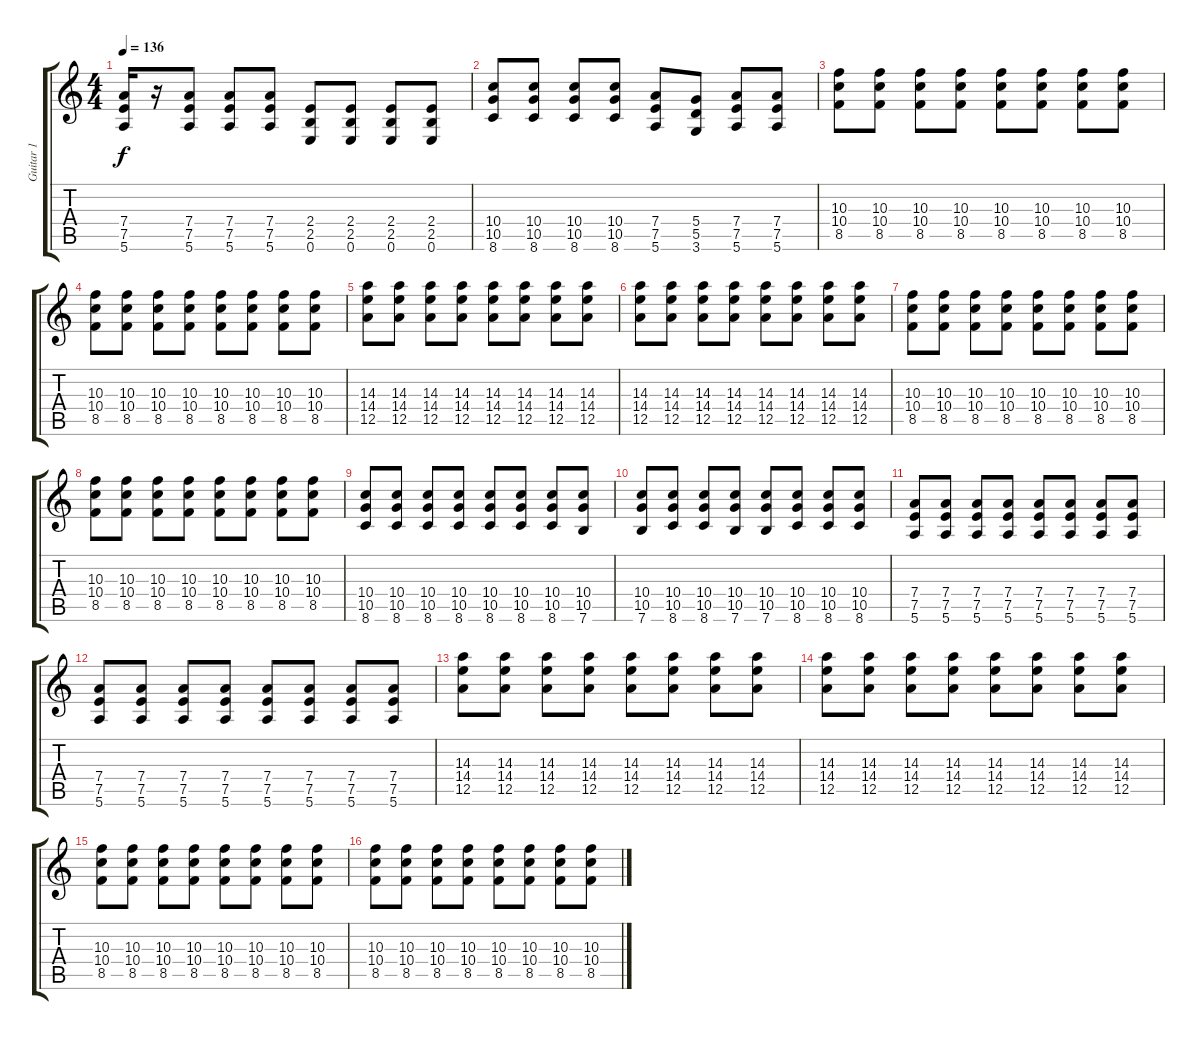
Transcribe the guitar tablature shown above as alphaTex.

\track ("Guitar 1" "Guitar 1") {instrument distortionguitar}
\staff {score tabs}
\tuning (E4 B3 G3 D3 A2 E2) {hide}
\ts (4 4)
\tempo 136
\clef g2
\ks c
(7.4{t} 7.5{t} 5.6{t}).16{dy f} r.16 (7.4 7.5 5.6).8 (7.4 7.5 5.6).8 (7.4 7.5 5.6).8 (2.4 2.5 0.6).8 (2.4 2.5 0.6).8 (2.4 2.5 0.6).8 (2.4 2.5 0.6).8 |
(10.4 10.5 8.6).8 (10.4 10.5 8.6).8 (10.4 10.5 8.6).8 (10.4 10.5 8.6).8 (7.4 7.5 5.6).8 (5.4 5.5 3.6).8 (7.4 7.5 5.6).8 (7.4 7.5 5.6).8 |
(10.3 10.4 8.5).8 (10.3 10.4 8.5).8 (10.3 10.4 8.5).8 (10.3 10.4 8.5).8 (10.3 10.4 8.5).8 (10.3 10.4 8.5).8 (10.3 10.4 8.5).8 (10.3 10.4 8.5).8 |
(10.3 10.4 8.5).8 (10.3 10.4 8.5).8 (10.3 10.4 8.5).8 (10.3 10.4 8.5).8 (10.3 10.4 8.5).8 (10.3 10.4 8.5).8 (10.3 10.4 8.5).8 (10.3 10.4 8.5).8 |
(14.3 14.4 12.5).8 (14.3 14.4 12.5).8 (14.3 14.4 12.5).8 (14.3 14.4 12.5).8 (14.3 14.4 12.5).8 (14.3 14.4 12.5).8 (14.3 14.4 12.5).8 (14.3 14.4 12.5).8 |
(14.3 14.4 12.5).8 (14.3 14.4 12.5).8 (14.3 14.4 12.5).8 (14.3 14.4 12.5).8 (14.3 14.4 12.5).8 (14.3 14.4 12.5).8 (14.3 14.4 12.5).8 (14.3 14.4 12.5).8 |
(10.3 10.4 8.5).8 (10.3 10.4 8.5).8 (10.3 10.4 8.5).8 (10.3 10.4 8.5).8 (10.3 10.4 8.5).8 (10.3 10.4 8.5).8 (10.3 10.4 8.5).8 (10.3 10.4 8.5).8 |
(10.3 10.4 8.5).8 (10.3 10.4 8.5).8 (10.3 10.4 8.5).8 (10.3 10.4 8.5).8 (10.3 10.4 8.5).8 (10.3 10.4 8.5).8 (10.3 10.4 8.5).8 (10.3 10.4 8.5).8 |
(10.4 10.5 8.6).8 (10.4 10.5 8.6).8 (10.4 10.5 8.6).8 (10.4 10.5 8.6).8 (10.4 10.5 8.6).8 (10.4 10.5 8.6).8 (10.4 10.5 8.6).8 (10.4 10.5 7.6).8 |
(10.4 10.5 7.6).8 (10.4 10.5 8.6).8 (10.4 10.5 8.6).8 (10.4 10.5 7.6).8 (10.4 10.5 7.6).8 (10.4 10.5 8.6).8 (10.4 10.5 8.6).8 (10.4 10.5 8.6).8 |
(7.4 7.5 5.6).8 (7.4 7.5 5.6).8 (7.4 7.5 5.6).8 (7.4 7.5 5.6).8 (7.4 7.5 5.6).8 (7.4 7.5 5.6).8 (7.4 7.5 5.6).8 (7.4 7.5 5.6).8 |
(7.4 7.5 5.6).8 (7.4 7.5 5.6).8 (7.4 7.5 5.6).8 (7.4 7.5 5.6).8 (7.4 7.5 5.6).8 (7.4 7.5 5.6).8 (7.4 7.5 5.6).8 (7.4 7.5 5.6).8 |
(14.3 14.4 12.5).8 (14.3 14.4 12.5).8 (14.3 14.4 12.5).8 (14.3 14.4 12.5).8 (14.3 14.4 12.5).8 (14.3 14.4 12.5).8 (14.3 14.4 12.5).8 (14.3 14.4 12.5).8 |
(14.3 14.4 12.5).8 (14.3 14.4 12.5).8 (14.3 14.4 12.5).8 (14.3 14.4 12.5).8 (14.3 14.4 12.5).8 (14.3 14.4 12.5).8 (14.3 14.4 12.5).8 (14.3 14.4 12.5).8 |
(10.3 10.4 8.5).8 (10.3 10.4 8.5).8 (10.3 10.4 8.5).8 (10.3 10.4 8.5).8 (10.3 10.4 8.5).8 (10.3 10.4 8.5).8 (10.3 10.4 8.5).8 (10.3 10.4 8.5).8 |
(10.3 10.4 8.5).8 (10.3 10.4 8.5).8 (10.3 10.4 8.5).8 (10.3 10.4 8.5).8 (10.3 10.4 8.5).8 (10.3 10.4 8.5).8 (10.3 10.4 8.5).8 (10.3 10.4 8.5).8
